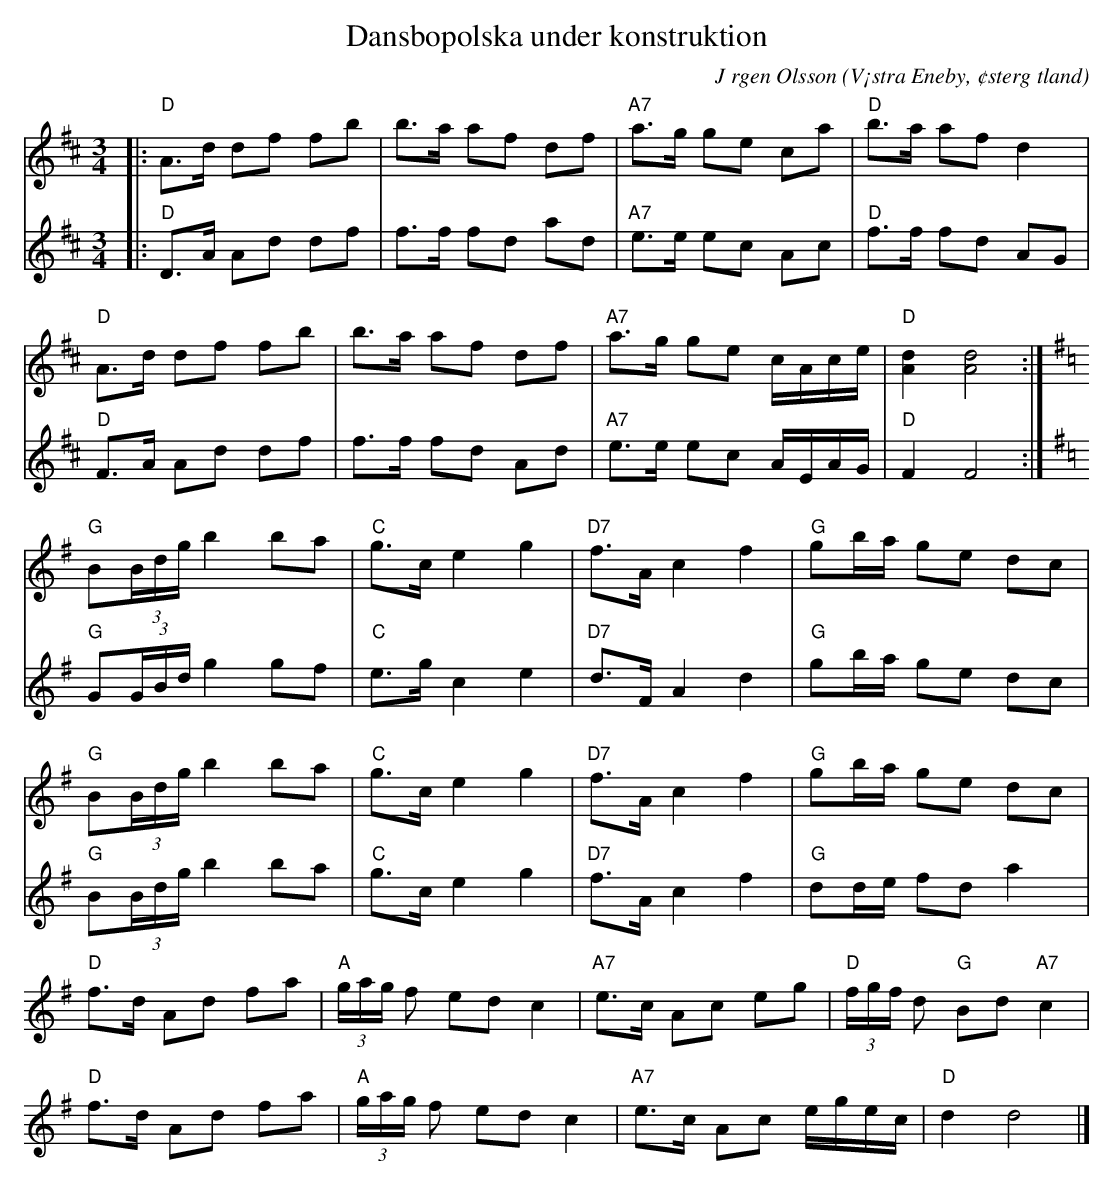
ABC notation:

X:1
T:Dansbopolska under konstruktion
C:J rgen Olsson
O:V¡stra Eneby, ¢sterg tland
M:3/4
L:1/8
K:D
V:1
|:"D"A>d df fb|b>a af df|"A7"a>g ge ca|"D"b>a af d2|
"D"A>d df fb|b>a af df|"A7"a>g ge c/A/c/e/|"D"[dA]2 [dA]4:|
[K:G]"G"B(3B/d/g/ b2 ba|"C"g>c e2 g2|"D7"f>A c2 f2|"G" gb/a/ ge dc|
"G"B(3B/d/g/ b2 ba|"C"g>c e2 g2|"D7"f>A c2 f2|"G" gb/a/ ge dc|
"D"f>d Ad fa|"A"(3g/a/g/ f ed c2|"A7"e>c Ac eg|"D"(3f/g/f/ d "G"Bd "A7"c2|
"D"f>d Ad fa|"A"(3g/a/g/ f ed c2|"A7"e>c Ac e/g/e/c/|"D"d2 d4 |]
V:2
|:"D"D>A Ad df|f>f fd ad|"A7"e>e ec Ac|"D"f>f fd AG|
"D"F>A Ad df|f>f fd Ad|"A7"e>e ec A/E/A/G/|"D"F2 F4:|
[K:G]"G"G(3G/B/d/ g2 gf|"C"e>g c2 e2|"D7"d>F A2 d2|"G" gb/a/ ge dc|
"G"B(3B/d/g/ b2 ba|"C"g>c e2 g2|"D7"f>A c2 f2|"G" dd/e/ fd a2|
